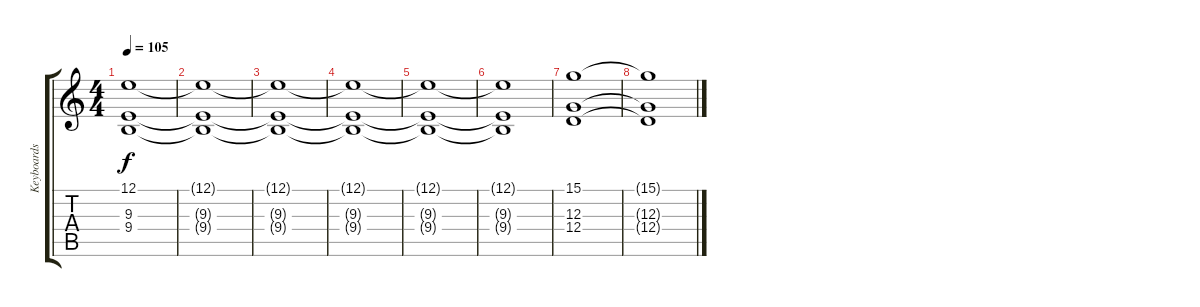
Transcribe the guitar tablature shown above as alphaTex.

\track ("Keyboards" "Keyboards") {instrument stringensemble2}
\staff {score tabs}
\tuning (E4 B3 G3 D3 A2 E2) {hide}
\ts (4 4)
\tempo 105
\clef g2
\ks c
(12.1 9.3 9.4).1{dy f} |
(12.1{t} 9.3{t} 9.4{t}).1 |
(12.1{t} 9.3{t} 9.4{t}).1{volume 0} |
(12.1{t} 9.3{t} 9.4{t}).1 |
(12.1{t} 9.3{t} 9.4{t}).1 |
(12.1{t} 9.3{t} 9.4{t}).1 |
(15.1 12.3 12.4).1 |
(15.1{t} 12.3{t} 12.4{t}).1
